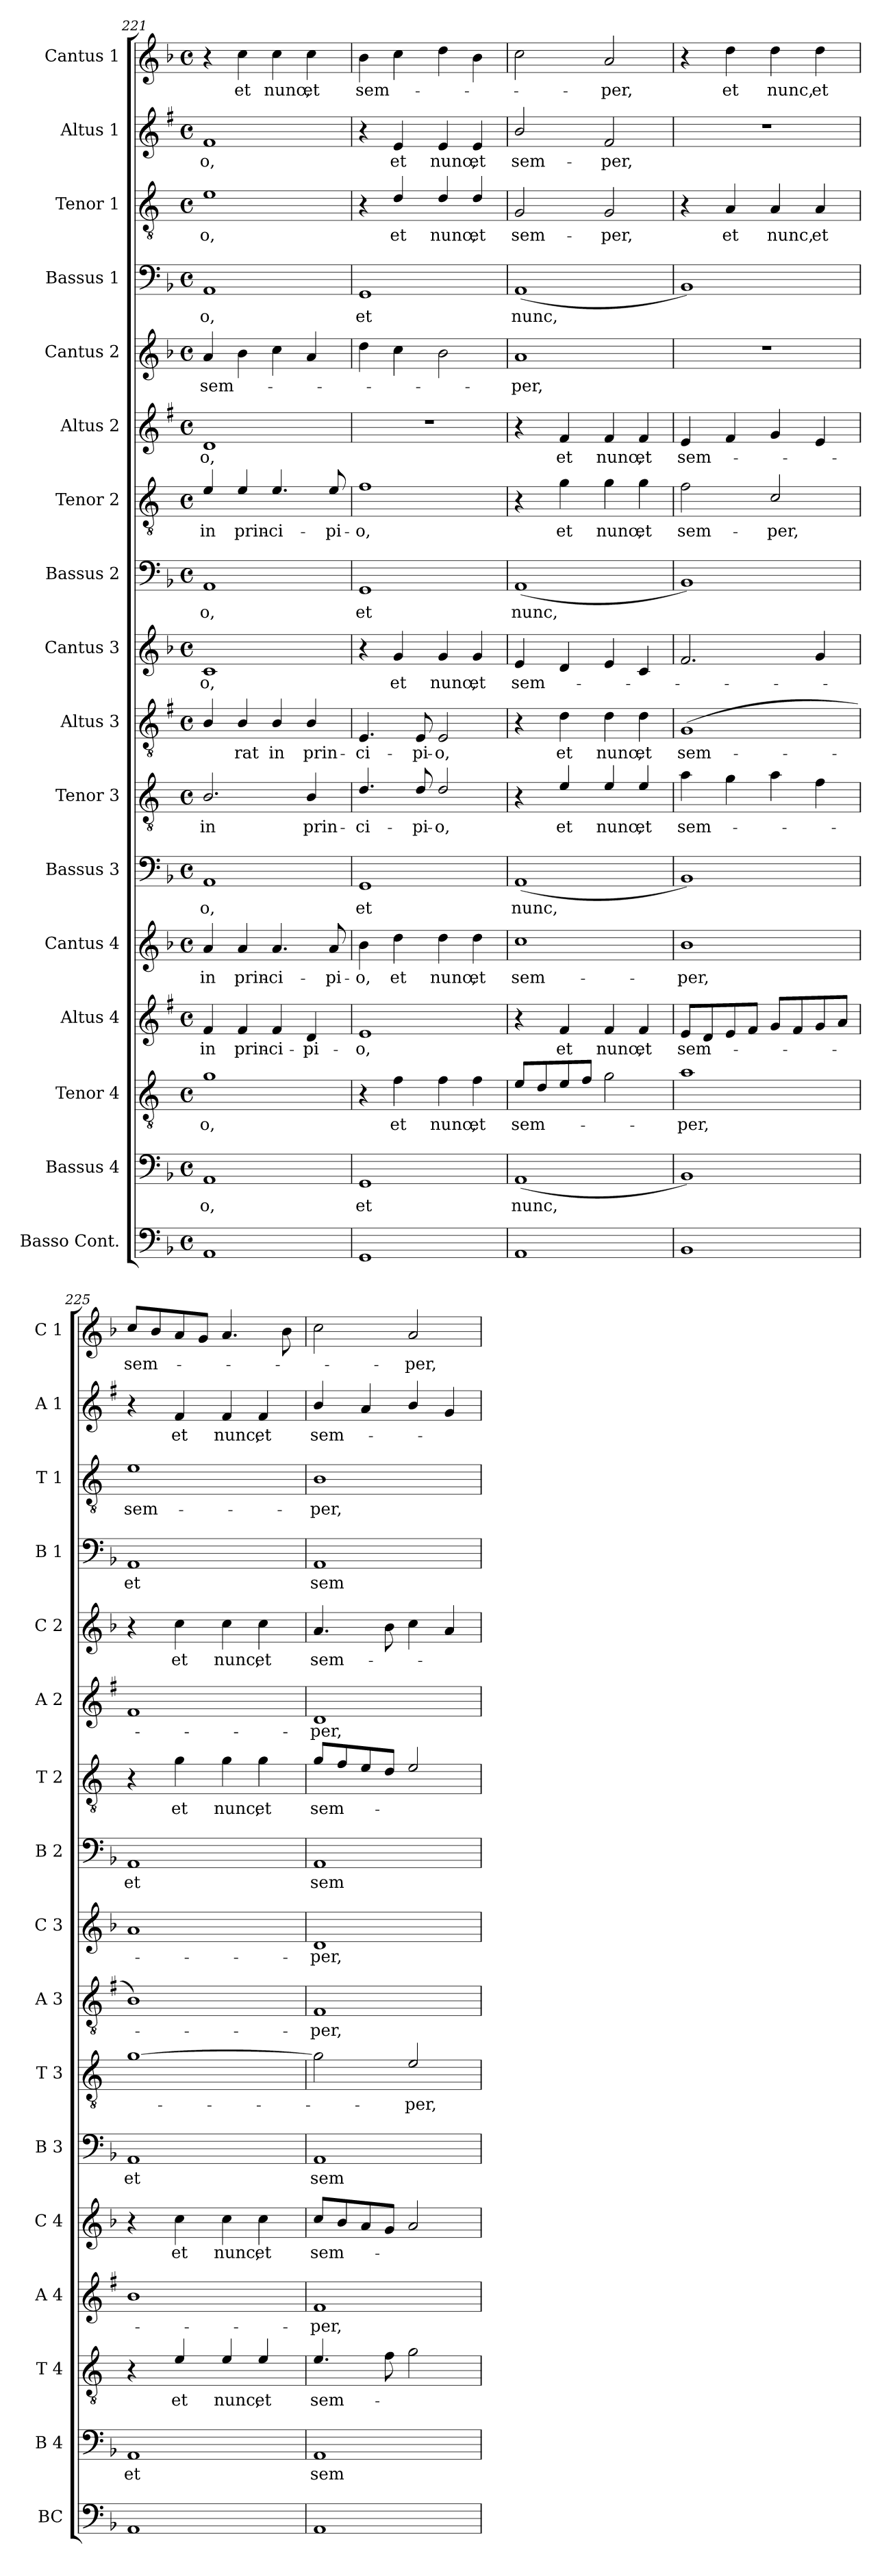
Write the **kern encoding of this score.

**kern	**kern	**text	**kern	**text	**kern	**text	**kern	**text	**kern	**text	**kern	**text	**kern	**text	**kern	**text	**kern	**text	**kern	**text	**kern	**text	**kern	**text	**kern	**text	**kern	**text	**kern	**text	**kern	**text
*part17	*part16	*part16	*part15	*part15	*part14	*part14	*part13	*part13	*part12	*part12	*part11	*part11	*part10	*part10	*part9	*part9	*part8	*part8	*part7	*part7	*part6	*part6	*part5	*part5	*part4	*part4	*part3	*part3	*part2	*part2	*part1	*part1
*staff17	*staff16	*staff16	*staff15	*staff15	*staff14	*staff14	*staff13	*staff13	*staff12	*staff12	*staff11	*staff11	*staff10	*staff10	*staff9	*staff9	*staff8	*staff8	*staff7	*staff7	*staff6	*staff6	*staff5	*staff5	*staff4	*staff4	*staff3	*staff3	*staff2	*staff2	*staff1	*staff1
*I"Basso Cont.	*I"Bassus 4	*	*I"Tenor 4	*	*I"Altus 4	*	*I"Cantus 4	*	*I"Bassus 3	*	*I"Tenor 3	*	*I"Altus 3	*	*I"Cantus 3	*	*I"Bassus 2	*	*I"Tenor 2	*	*I"Altus 2	*	*I"Cantus 2	*	*I"Bassus 1	*	*I"Tenor 1	*	*I"Altus 1	*	*I"Cantus 1	*
*I'BC	*I'B 4	*	*I'T 4	*	*I'A 4	*	*I'C 4	*	*I'B 3	*	*I'T 3	*	*I'A 3	*	*I'C 3	*	*I'B 2	*	*I'T 2	*	*I'A 2	*	*I'C 2	*	*I'B 1	*	*I'T 1	*	*I'A 1	*	*I'C 1	*
!!LO:PB:g=z
*clefF4	*clefF4	*	*clefGv2	*	*clefG2	*	*clefG2	*	*clefF4	*	*clefGv2	*	*clefGv2	*	*clefG2	*	*clefF4	*	*clefGv2	*	*clefG2	*	*clefG2	*	*clefF4	*	*clefGv2	*	*clefG2	*	*clefG2	*
*	*	*	*ITrd4c7	*	*ITrd1c2	*	*	*	*	*	*ITrd4c7	*	*ITrd1c2	*	*	*	*	*	*ITrd4c7	*	*ITrd1c2	*	*	*	*	*	*ITrd4c7	*	*ITrd1c2	*	*	*
*k[b-]	*k[b-]	*	*k[b-]	*	*k[b-]	*	*k[b-]	*	*k[b-]	*	*k[b-]	*	*k[b-]	*	*k[b-]	*	*k[b-]	*	*k[b-]	*	*k[b-]	*	*k[b-]	*	*k[b-]	*	*k[b-]	*	*k[b-]	*	*k[b-]	*
*F:	*F:	*	*F:	*	*F:	*	*F:	*	*F:	*	*F:	*	*F:	*	*F:	*	*F:	*	*F:	*	*F:	*	*F:	*	*F:	*	*F:	*	*F:	*	*F:	*
*M4/4	*M4/4	*	*M4/4	*	*M4/4	*	*M4/4	*	*M4/4	*	*M4/4	*	*M4/4	*	*M4/4	*	*M4/4	*	*M4/4	*	*M4/4	*	*M4/4	*	*M4/4	*	*M4/4	*	*M4/4	*	*M4/4	*
*met(c)	*met(c)	*	*met(c)	*	*met(c)	*	*met(c)	*	*met(c)	*	*met(c)	*	*met(c)	*	*met(c)	*	*met(c)	*	*met(c)	*	*met(c)	*	*met(c)	*	*met(c)	*	*met(c)	*	*met(c)	*	*met(c)	*
=221	=221	=221	=221	=221	=221	=221	=221	=221	=221	=221	=221	=221	=221	=221	=221	=221	=221	=221	=221	=221	=221	=221	=221	=221	=221	=221	=221	=221	=221	=221	=221	=221
!	!	!LO:LY:b	!	!LO:LY:b	!	!LO:LY:b	!	!LO:LY:b	!	!LO:LY:b	!	!LO:LY:b	!	!	!	!LO:LY:b	!	!LO:LY:b	!	!LO:LY:b	!	!LO:LY:b	!	!LO:LY:b	!	!LO:LY:b	!	!LO:LY:b	!	!LO:LY:b	!	!
1AA	1AA	-o,	1c	-o,	4e/	in	4a/	in	1AA	-o,	2.E/	in	4A/	.	1c	-o,	1AA	-o,	4A/	in	1c	-o,	4a/	sem-	1AA	-o,	1A	-o,	1e	-o,	4r	.
!	!	!	!	!	!	!LO:LY:b	!	!LO:LY:b	!	!	!	!	!	!LO:LY:b	!	!	!	!	!	!LO:LY:b	!	!	!	!	!	!	!	!	!	!	!	!LO:LY:b
.	.	.	.	.	4e/	prin-	4a/	prin-	.	.	.	.	4A/	-rat	.	.	.	.	4A/	prin-	.	.	4b-\	.	.	.	.	.	.	.	4cc\	et
!	!	!	!	!	!	!LO:LY:b	!	!LO:LY:b	!	!	!	!	!	!LO:LY:b	!	!	!	!	!	!LO:LY:b	!	!	!	!	!	!	!	!	!	!	!	!LO:LY:b
.	.	.	.	.	4e/	-ci-	4.a/	-ci-	.	.	.	.	4A/	in	.	.	.	.	4.A/	-ci-	.	.	4cc\	.	.	.	.	.	.	.	4cc\	nunc,
!	!	!	!	!	!	!LO:LY:b	!	!	!	!	!	!LO:LY:b	!	!LO:LY:b	!	!	!	!	!	!	!	!	!	!	!	!	!	!	!	!	!	!LO:LY:b
.	.	.	.	.	4c/	-pi-	.	.	.	.	4E/	prin-	4A/	prin-	.	.	.	.	.	.	.	.	4a/	.	.	.	.	.	.	.	4cc\	et
!	!	!	!	!	!	!	!	!LO:LY:b	!	!	!	!	!	!	!	!	!	!	!	!LO:LY:b	!	!	!	!	!	!	!	!	!	!	!	!
.	.	.	.	.	.	.	8a/	-pi-	.	.	.	.	.	.	.	.	.	.	8A/	-pi-	.	.	.	.	.	.	.	.	.	.	.	.
=222	=222	=222	=222	=222	=222	=222	=222	=222	=222	=222	=222	=222	=222	=222	=222	=222	=222	=222	=222	=222	=222	=222	=222	=222	=222	=222	=222	=222	=222	=222	=222	=222
!	!	!LO:LY:b	!	!	!	!LO:LY:b	!	!LO:LY:b	!	!LO:LY:b	!	!LO:LY:b	!	!LO:LY:b	!	!	!	!LO:LY:b	!	!LO:LY:b	!	!	!	!	!	!LO:LY:b	!	!	!	!	!	!LO:LY:b
1GG	1GG	et	4r	.	1d	-o,	4b-\	-o,	1GG	et	4.G/	-ci-	4.D/	-ci-	4r	.	1GG	et	1B-	-o,	1r	.	4dd\	.	1GG	et	4r	.	4r	.	4b-\	sem-
!	!	!	!	!LO:LY:b	!	!	!	!LO:LY:b	!	!	!	!	!	!	!	!LO:LY:b	!	!	!	!	!	!	!	!	!	!	!	!LO:LY:b	!	!LO:LY:b	!	!
.	.	.	4B-\	et	.	.	4dd\	et	.	.	.	.	.	.	4g/	et	.	.	.	.	.	.	4cc\	.	.	.	4G/	et	4d/	et	4cc\	.
!	!	!	!	!	!	!	!	!	!	!	!	!LO:LY:b	!	!LO:LY:b	!	!	!	!	!	!	!	!	!	!	!	!	!	!	!	!	!	!
.	.	.	.	.	.	.	.	.	.	.	8G/	-pi-	8D/	-pi-	.	.	.	.	.	.	.	.	.	.	.	.	.	.	.	.	.	.
!	!	!	!	!LO:LY:b	!	!	!	!LO:LY:b	!	!	!	!LO:LY:b	!	!LO:LY:b	!	!LO:LY:b	!	!	!	!	!	!	!	!	!	!	!	!LO:LY:b	!	!LO:LY:b	!	!
.	.	.	4B-\	nunc,	.	.	4dd\	nunc,	.	.	2G/	-o,	2D/	-o,	4g/	nunc,	.	.	.	.	.	.	2b-\	.	.	.	4G/	nunc,	4d/	nunc,	4dd\	.
!	!	!	!	!LO:LY:b	!	!	!	!LO:LY:b	!	!	!	!	!	!	!	!LO:LY:b	!	!	!	!	!	!	!	!	!	!	!	!LO:LY:b	!	!LO:LY:b	!	!
.	.	.	4B-\	et	.	.	4dd\	et	.	.	.	.	.	.	4g/	et	.	.	.	.	.	.	.	.	.	.	4G/	et	4d/	et	4b-\	.
=223	=223	=223	=223	=223	=223	=223	=223	=223	=223	=223	=223	=223	=223	=223	=223	=223	=223	=223	=223	=223	=223	=223	=223	=223	=223	=223	=223	=223	=223	=223	=223	=223
!	!	!LO:LY:b	!	!LO:LY:b	!	!	!	!LO:LY:b	!	!LO:LY:b	!	!	!	!	!	!LO:LY:b	!	!LO:LY:b	!	!	!	!	!	!LO:LY:b	!	!LO:LY:b	!	!LO:LY:b	!	!LO:LY:b	!	!
1AA	(<1AA	nunc,	8A/L	sem-	4r	.	1cc	sem-	(<1AA	nunc,	4r	.	4r	.	4e/	sem-	(<1AA	nunc,	4r	.	4r	.	1a	-per,	(<1AA	nunc,	2C/	sem-	2a/	sem-	2cc\	.
.	.	.	8G/	.	.	.	.	.	.	.	.	.	.	.	.	.	.	.	.	.	.	.	.	.	.	.	.	.	.	.	.	.
!	!	!	!	!	!	!LO:LY:b	!	!	!	!	!	!LO:LY:b	!	!LO:LY:b	!	!	!	!	!	!LO:LY:b	!	!LO:LY:b	!	!	!	!	!	!	!	!	!	!
.	.	.	8A/	.	4e/	et	.	.	.	.	4A/	et	4c\	et	4d/	.	.	.	4c\	et	4e/	et	.	.	.	.	.	.	.	.	.	.
.	.	.	8B-/J	.	.	.	.	.	.	.	.	.	.	.	.	.	.	.	.	.	.	.	.	.	.	.	.	.	.	.	.	.
!	!	!	!	!	!	!LO:LY:b	!	!	!	!	!	!LO:LY:b	!	!LO:LY:b	!	!	!	!	!	!LO:LY:b	!	!LO:LY:b	!	!	!	!	!	!LO:LY:b	!	!LO:LY:b	!	!LO:LY:b
.	.	.	2c\	.	4e/	nunc,	.	.	.	.	4A/	nunc,	4c\	nunc,	4e/	.	.	.	4c\	nunc,	4e/	nunc,	.	.	.	.	2C/	-per,	2e/	-per,	2a/	-per,
!	!	!	!	!	!	!LO:LY:b	!	!	!	!	!	!LO:LY:b	!	!LO:LY:b	!	!	!	!	!	!LO:LY:b	!	!LO:LY:b	!	!	!	!	!	!	!	!	!	!
.	.	.	.	.	4e/	et	.	.	.	.	4A/	et	4c\	et	4c/	.	.	.	4c\	et	4e/	et	.	.	.	.	.	.	.	.	.	.
=224	=224	=224	=224	=224	=224	=224	=224	=224	=224	=224	=224	=224	=224	=224	=224	=224	=224	=224	=224	=224	=224	=224	=224	=224	=224	=224	=224	=224	=224	=224	=224	=224
!	!	!	!	!LO:LY:b	!	!LO:LY:b	!	!LO:LY:b	!	!	!	!LO:LY:b	!	!LO:LY:b	!	!	!	!	!	!LO:LY:b	!	!LO:LY:b	!	!	!	!	!	!	!	!	!	!
1BB-	1BB-)	.	1d	-per,	8d/L	sem-	1b-	-per,	1BB-)	.	4d\	sem-	(<1F	sem-	2.f/	.	1BB-)	.	2B-\	sem-	4d/	sem-	1r	.	1BB-)	.	4r	.	1r	.	4r	.
.	.	.	.	.	8c/	.	.	.	.	.	.	.	.	.	.	.	.	.	.	.	.	.	.	.	.	.	.	.	.	.	.	.
!	!	!	!	!	!	!	!	!	!	!	!	!	!	!	!	!	!	!	!	!	!	!	!	!	!	!	!	!LO:LY:b	!	!	!	!LO:LY:b
.	.	.	.	.	8d/	.	.	.	.	.	4c\	.	.	.	.	.	.	.	.	.	4e/	.	.	.	.	.	4D/	et	.	.	4dd\	et
.	.	.	.	.	8e/J	.	.	.	.	.	.	.	.	.	.	.	.	.	.	.	.	.	.	.	.	.	.	.	.	.	.	.
!	!	!	!	!	!	!	!	!	!	!	!	!	!	!	!	!	!	!	!	!LO:LY:b	!	!	!	!	!	!	!	!LO:LY:b	!	!	!	!LO:LY:b
.	.	.	.	.	8f/L	.	.	.	.	.	4d\	.	.	.	.	.	.	.	2F/	-per,	4f/	.	.	.	.	.	4D/	nunc,	.	.	4dd\	nunc,
.	.	.	.	.	8e/	.	.	.	.	.	.	.	.	.	.	.	.	.	.	.	.	.	.	.	.	.	.	.	.	.	.	.
!	!	!	!	!	!	!	!	!	!	!	!	!	!	!	!	!	!	!	!	!	!	!	!	!	!	!	!	!LO:LY:b	!	!	!	!LO:LY:b
.	.	.	.	.	8f/	.	.	.	.	.	4B-\	.	.	.	4g/	.	.	.	.	.	4d/	.	.	.	.	.	4D/	et	.	.	4dd\	et
.	.	.	.	.	8g/J	.	.	.	.	.	.	.	.	.	.	.	.	.	.	.	.	.	.	.	.	.	.	.	.	.	.	.
=225	=225	=225	=225	=225	=225	=225	=225	=225	=225	=225	=225	=225	=225	=225	=225	=225	=225	=225	=225	=225	=225	=225	=225	=225	=225	=225	=225	=225	=225	=225	=225	=225
!	!	!LO:LY:b	!	!	!	!	!	!	!	!LO:LY:b	!	!	!	!	!	!	!	!LO:LY:b	!	!	!	!	!	!	!	!LO:LY:b	!	!LO:LY:b	!	!	!	!LO:LY:b
1AA	1AA	et	4r	.	1a	.	4r	.	1AA	et	[1c	.	1A)	.	1a	.	1AA	et	4r	.	1e	.	4r	.	1AA	et	1A	sem-	4r	.	8cc/L	sem-
.	.	.	.	.	.	.	.	.	.	.	.	.	.	.	.	.	.	.	.	.	.	.	.	.	.	.	.	.	.	.	8b-/	.
!	!	!	!	!LO:LY:b	!	!	!	!LO:LY:b	!	!	!	!	!	!	!	!	!	!	!	!LO:LY:b	!	!	!	!LO:LY:b	!	!	!	!	!	!LO:LY:b	!	!
.	.	.	4A/	et	.	.	4cc\	et	.	.	.	.	.	.	.	.	.	.	4c\	et	.	.	4cc\	et	.	.	.	.	4e/	et	8a/	.
.	.	.	.	.	.	.	.	.	.	.	.	.	.	.	.	.	.	.	.	.	.	.	.	.	.	.	.	.	.	.	8g/J	.
!	!	!	!	!LO:LY:b	!	!	!	!LO:LY:b	!	!	!	!	!	!	!	!	!	!	!	!LO:LY:b	!	!	!	!LO:LY:b	!	!	!	!	!	!LO:LY:b	!	!
.	.	.	4A/	nunc,	.	.	4cc\	nunc,	.	.	.	.	.	.	.	.	.	.	4c\	nunc,	.	.	4cc\	nunc,	.	.	.	.	4e/	nunc,	4.a/	.
!	!	!	!	!LO:LY:b	!	!	!	!LO:LY:b	!	!	!	!	!	!	!	!	!	!	!	!LO:LY:b	!	!	!	!LO:LY:b	!	!	!	!	!	!LO:LY:b	!	!
.	.	.	4A/	et	.	.	4cc\	et	.	.	.	.	.	.	.	.	.	.	4c\	et	.	.	4cc\	et	.	.	.	.	4e/	et	.	.
.	.	.	.	.	.	.	.	.	.	.	.	.	.	.	.	.	.	.	.	.	.	.	.	.	.	.	.	.	.	.	8b-\	.
=226	=226	=226	=226	=226	=226	=226	=226	=226	=226	=226	=226	=226	=226	=226	=226	=226	=226	=226	=226	=226	=226	=226	=226	=226	=226	=226	=226	=226	=226	=226	=226	=226
!	!	!LO:LY:b	!	!LO:LY:b	!	!LO:LY:b	!	!LO:LY:b	!	!LO:LY:b	!	!	!	!LO:LY:b	!	!LO:LY:b	!	!LO:LY:b	!	!LO:LY:b	!	!LO:LY:b	!	!LO:LY:b	!	!LO:LY:b	!	!LO:LY:b	!	!LO:LY:b	!	!
1AA	1AA	sem-	4.A/	sem-	1e	-per,	8cc/L	sem-	1AA	sem-	2c\]	.	1E	-per,	1d	-per,	1AA	sem-	8c/L	sem-	1c	-per,	4.a/	sem-	1AA	sem-	1E	-per,	4a/	sem-	2cc\	.
.	.	.	.	.	.	.	8b-/	.	.	.	.	.	.	.	.	.	.	.	8B-/	.	.	.	.	.	.	.	.	.	.	.	.	.
.	.	.	.	.	.	.	8a/	.	.	.	.	.	.	.	.	.	.	.	8A/	.	.	.	.	.	.	.	.	.	4g/	.	.	.
.	.	.	8B-\	.	.	.	8g/J	.	.	.	.	.	.	.	.	.	.	.	8G/J	.	.	.	8b-\	.	.	.	.	.	.	.	.	.
!	!	!	!	!	!	!	!	!	!	!	!	!LO:LY:b	!	!	!	!	!	!	!	!	!	!	!	!	!	!	!	!	!	!	!	!LO:LY:b
.	.	.	2c\	.	.	.	2a/	.	.	.	2A/	-per,	.	.	.	.	.	.	2A/	.	.	.	4cc\	.	.	.	.	.	4a/	.	2a/	-per,
.	.	.	.	.	.	.	.	.	.	.	.	.	.	.	.	.	.	.	.	.	.	.	4a/	.	.	.	.	.	4f/	.	.	.
=	=	=	=	=	=	=	=	=	=	=	=	=	=	=	=	=	=	=	=	=	=	=	=	=	=	=	=	=	=	=	=	=
*-	*-	*-	*-	*-	*-	*-	*-	*-	*-	*-	*-	*-	*-	*-	*-	*-	*-	*-	*-	*-	*-	*-	*-	*-	*-	*-	*-	*-	*-	*-	*-	*-
